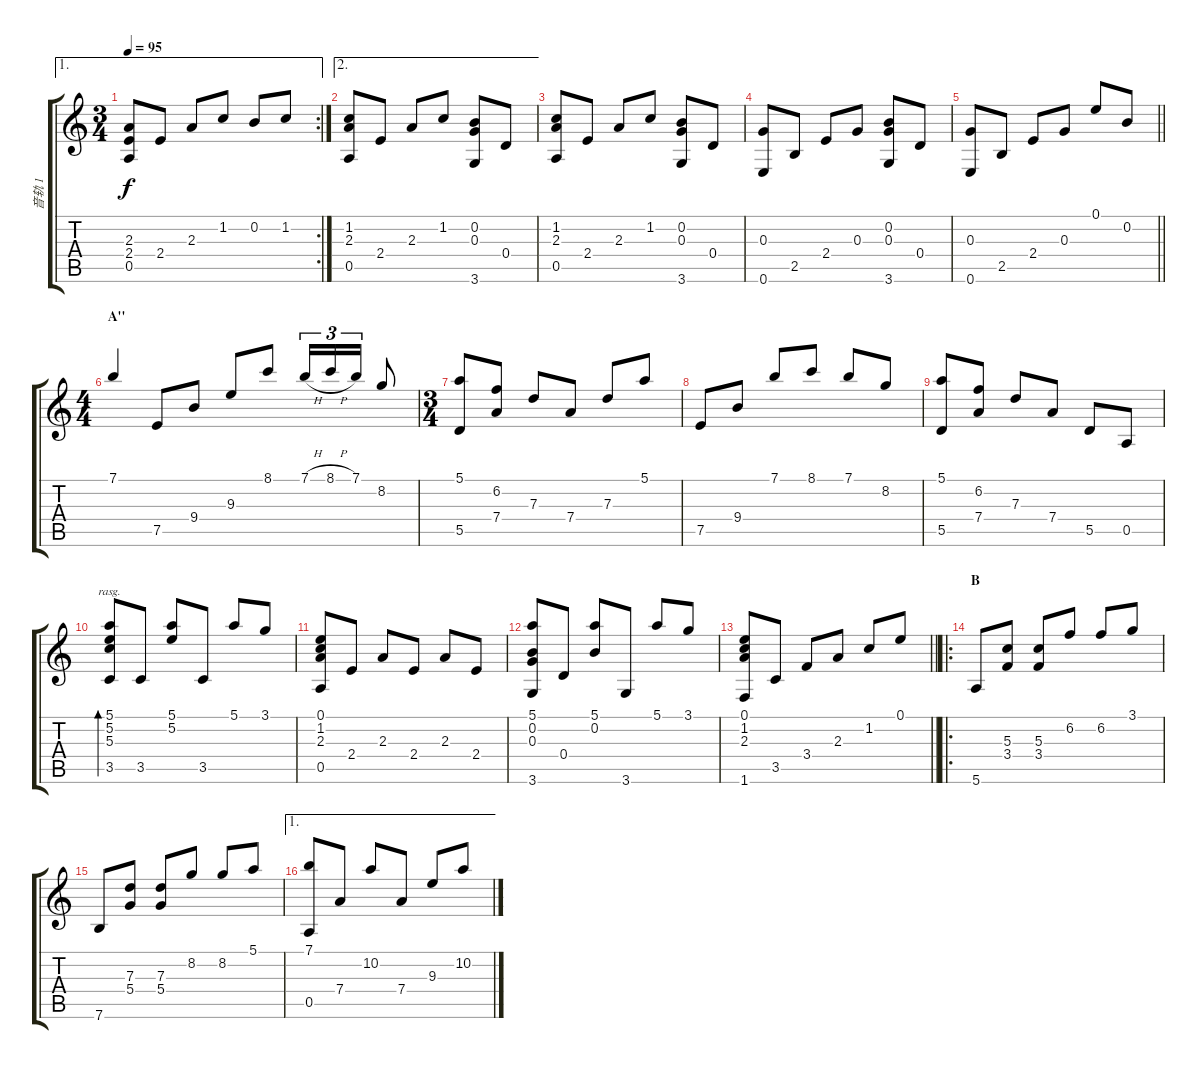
\track ("音轨 1" "音轨 1") {instrument acousticguitarsteel}
\staff {score tabs}
\tuning (E4 B3 G3 D3 A2 E2) {hide}
\ae 1
\rc 2
\ts (3 4)
\tempo 95
\clef g2
\ks c
(2.3 2.4 0.5).8{dy f} 2.4.8 2.3.8{beam Up} 1.2.8{beam Up} 0.2.8{beam Up} 1.2.8{beam Up} |
\ae 2
(1.2 2.3 0.5).8 2.4.8 2.3.8{beam Up} 1.2.8{beam Up} (0.2 0.3 3.6).8 0.4.8 |
(1.2 2.3 0.5).8 2.4.8 2.3.8{beam Up} 1.2.8{beam Up} (0.2 0.3 3.6).8 0.4.8 |
(0.3 0.6).8 2.5.8 2.4.8 0.3.8 (0.2 0.3 3.6).8 0.4.8 |
\barLineRight lightlight
(0.3 0.6).8 2.5.8 2.4.8 0.3.8 0.1.8{beam Up} 0.2.8{beam Up} |
\ts (4 4)
\section ("" "A''")
7.1.4{beam Up} 7.5.8 9.4.8 9.3.8{beam Up} 8.1.8{beam Up} 7.1{h}.16{tu (3 2) beam Up} 8.1{h}.16{tu (3 2) beam Up} 7.1.16{tu (3 2) beam Up} 8.2.8{beam Up} |
\ts (3 4)
(5.1 5.5).8{beam Up} (6.2 7.4).8{beam Up} 7.3.8{beam Up} 7.4.8{beam Up} 7.3.8{beam Up} 5.1.8{beam Up} |
7.5.8 9.4.8 7.1.8{beam Up} 8.1.8{beam Up} 7.1.8{beam Up} 8.2.8{beam Up} |
(5.1 5.5).8{beam Up} (6.2 7.4).8{beam Up} 7.3.8{beam Up} 7.4.8{beam Up} 5.5.8{beam Up} 0.5.8{beam Up} |
(5.1 5.2 5.3 3.5).8{bd 480 rasg ii beam Up} 3.5.8{beam Up} (5.1 5.2).8{beam Up} 3.5.8{beam Up} 5.1.8{beam Up} 3.1.8{beam Up} |
(0.1 1.2 2.3 0.5).8 2.4.8 2.3.8 2.4.8 2.3.8 2.4.8 |
(5.1 0.2 0.3 3.6).8 0.4.8 (5.1 0.2).8 3.6.8 5.1.8{beam Up} 3.1.8{beam Up} |
\barLineRight lightlight
(0.1 1.2 2.3 1.6).8 3.5.8 3.4.8 2.3.8 1.2.8{beam Up} 0.1.8{beam Up} |
\ro
\section ("" "B")
5.6.8 (5.3 3.4).8 (5.3 3.4).8{beam Up} 6.2.8{beam Up} 6.2.8{beam Up} 3.1.8{beam Up} |
7.6.8 (7.3 5.4).8 (7.3 5.4).8{beam Up} 8.2.8{beam Up} 8.2.8{beam Up} 5.1.8{beam Up} |
\ae 1
(7.1 0.5).8{beam Up} 7.4.8{beam Up} 10.2.8{beam Up} 7.4.8{beam Up} 9.3.8{beam Up} 10.2.8{beam Up}
